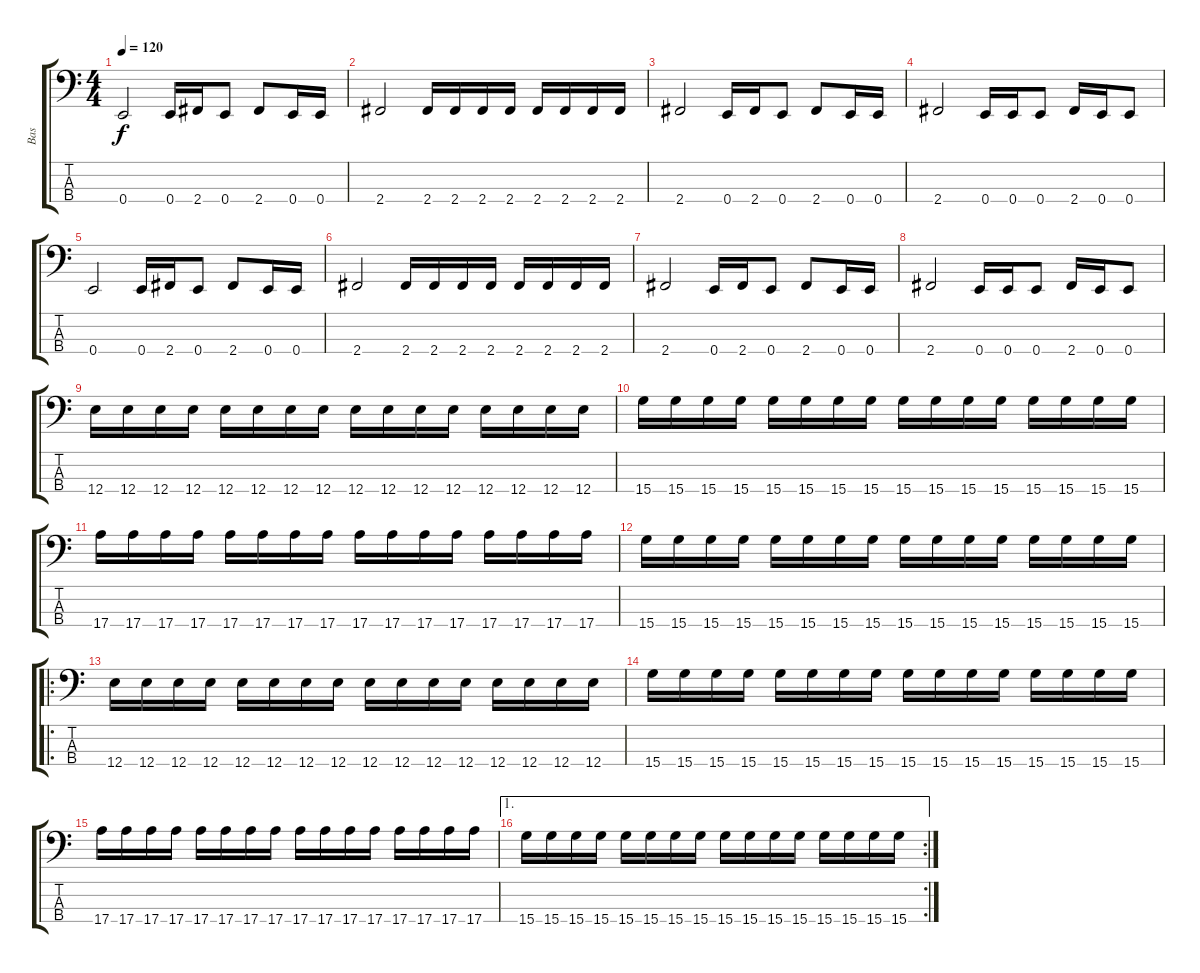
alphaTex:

\track ("Bas" "Bas") {instrument electricbassfinger}
\staff {score tabs}
\tuning (G2 D2 A1 E1) {hide}
\ts (4 4)
\tempo 120
\clef f4
\ks c
0.4.2{dy f} 0.4.16 2.4.16 0.4.8 2.4.8 0.4.16 0.4.16 |
2.4.2 2.4.16 2.4.16 2.4.16 2.4.16 2.4.16 2.4.16 2.4.16 2.4.16 |
2.4.2 0.4.16 2.4.16 0.4.8 2.4.8 0.4.16 0.4.16 |
2.4.2 0.4.16 0.4.16 0.4.8 2.4.16 0.4.16 0.4.8 |
0.4.2 0.4.16 2.4.16 0.4.8 2.4.8 0.4.16 0.4.16 |
2.4.2 2.4.16 2.4.16 2.4.16 2.4.16 2.4.16 2.4.16 2.4.16 2.4.16 |
2.4.2 0.4.16 2.4.16 0.4.8 2.4.8 0.4.16 0.4.16 |
2.4.2 0.4.16 0.4.16 0.4.8 2.4.16 0.4.16 0.4.8 |
12.4.16 12.4.16 12.4.16 12.4.16 12.4.16 12.4.16 12.4.16 12.4.16 12.4.16 12.4.16 12.4.16 12.4.16 12.4.16 12.4.16 12.4.16 12.4.16 |
15.4.16 15.4.16 15.4.16 15.4.16 15.4.16 15.4.16 15.4.16 15.4.16 15.4.16 15.4.16 15.4.16 15.4.16 15.4.16 15.4.16 15.4.16 15.4.16 |
17.4.16 17.4.16 17.4.16 17.4.16 17.4.16 17.4.16 17.4.16 17.4.16 17.4.16 17.4.16 17.4.16 17.4.16 17.4.16 17.4.16 17.4.16 17.4.16 |
15.4.16 15.4.16 15.4.16 15.4.16 15.4.16 15.4.16 15.4.16 15.4.16 15.4.16 15.4.16 15.4.16 15.4.16 15.4.16 15.4.16 15.4.16 15.4.16 |
\ro
12.4.16 12.4.16 12.4.16 12.4.16 12.4.16 12.4.16 12.4.16 12.4.16 12.4.16 12.4.16 12.4.16 12.4.16 12.4.16 12.4.16 12.4.16 12.4.16 |
15.4.16 15.4.16 15.4.16 15.4.16 15.4.16 15.4.16 15.4.16 15.4.16 15.4.16 15.4.16 15.4.16 15.4.16 15.4.16 15.4.16 15.4.16 15.4.16 |
17.4.16 17.4.16 17.4.16 17.4.16 17.4.16 17.4.16 17.4.16 17.4.16 17.4.16 17.4.16 17.4.16 17.4.16 17.4.16 17.4.16 17.4.16 17.4.16 |
\ae 1
\rc 2
15.4.16 15.4.16 15.4.16 15.4.16 15.4.16 15.4.16 15.4.16 15.4.16 15.4.16 15.4.16 15.4.16 15.4.16 15.4.16 15.4.16 15.4.16 15.4.16
